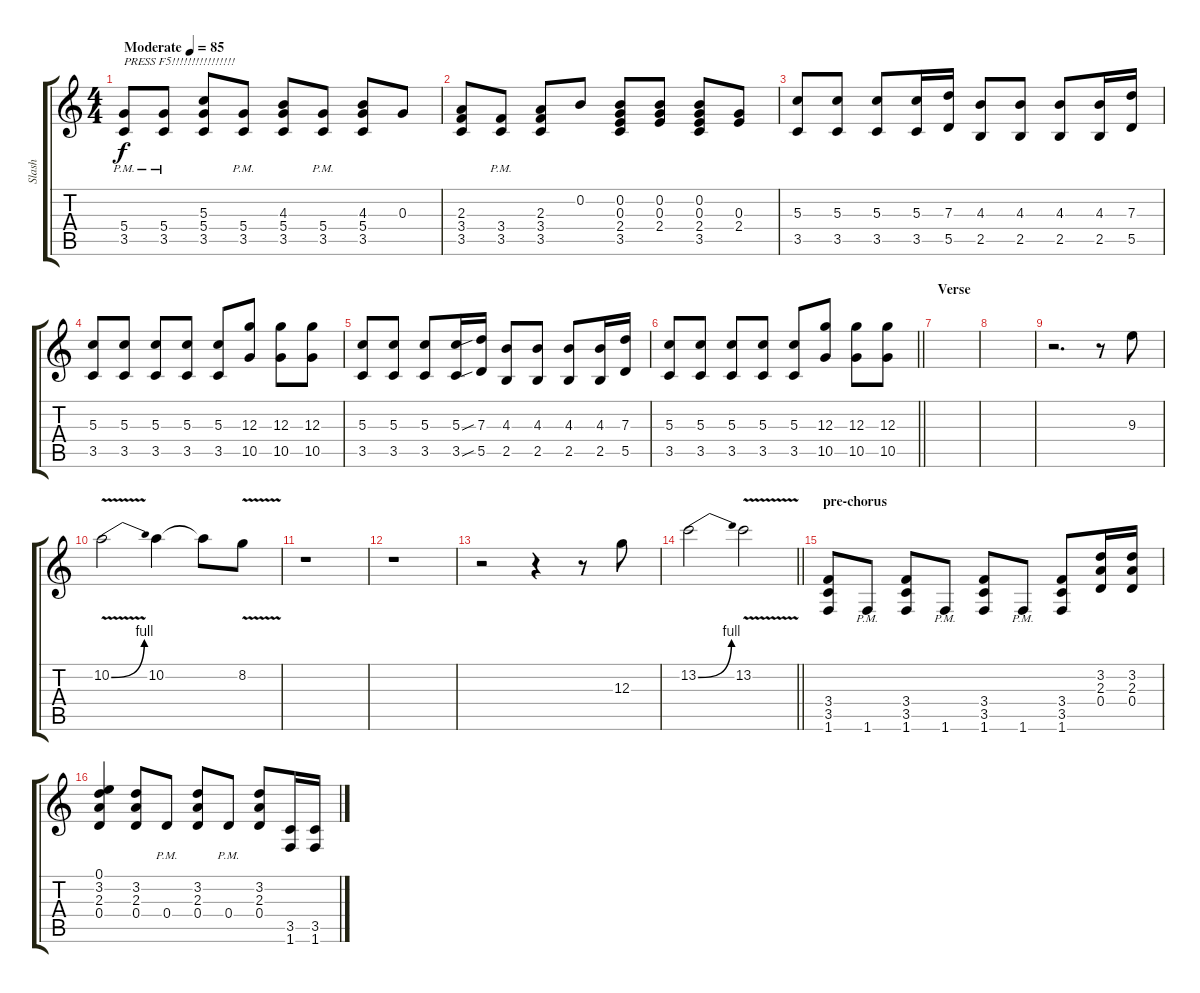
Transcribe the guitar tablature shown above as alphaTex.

\track ("Slash" "Slash") {instrument overdrivenguitar}
\staff {score tabs}
\tuning (E4 B3 G3 D3 A2 E2) {hide}
\ts (4 4)
\tempo (85 "Moderate")
\clef g2
\ks c
(5.4{pm} 3.5{pm}).8{txt "PRESS F5!!!!!!!!!!!!!!!!" dy f instrument overdrivenguitar} (5.4{pm} 3.5{pm}).8 (5.3 5.4 3.5).8 (5.4{pm} 3.5{pm}).8 (4.3 5.4 3.5).8 (5.4{pm} 3.5{pm}).8 (4.3 5.4 3.5).8 0.3.8 |
(2.3 3.4 3.5).8 (3.4{pm} 3.5{pm}).8 (2.3 3.4 3.5).8 0.2.8 (0.2 0.3 2.4 3.5).8 (0.2 0.3 2.4).8 (0.2 0.3 2.4 3.5).8 (0.3 2.4).8 |
(5.3 3.5).8 (5.3 3.5).8 (5.3 3.5).8 (5.3 3.5).16 (7.3 5.5).16 (4.3 2.5).8 (4.3 2.5).8 (4.3 2.5).8 (4.3 2.5).16 (7.3 5.5).16 |
(5.3 3.5).8 (5.3 3.5).8 (5.3 3.5).8 (5.3 3.5).8 (5.3 3.5).8 (12.3 10.5).8 (12.3 10.5).8 (12.3 10.5).8 |
(5.3 3.5).8 (5.3 3.5).8 (5.3 3.5).8 (5.3 3.5).16 (7.3{sib} 5.5{sib}).16 (4.3 2.5).8 (4.3 2.5).8 (4.3 2.5).8 (4.3 2.5).16 (7.3 5.5).16 |
\barLineRight lightlight
(5.3 3.5).8 (5.3 3.5).8 (5.3 3.5).8 (5.3 3.5).8 (5.3 3.5).8 (12.3 10.5).8 (12.3 10.5).8 (12.3 10.5).8 |
\section ("" "Verse")
|
|
r.2{d} r.8 9.3.8 |
10.2{be (bend 0 0 60 4) v}.2 10.2.4 10.2{t}.8 8.2{v}.8 |
r.1 |
r.1 |
r.2 r.4 r.8 12.3.8 |
\barLineRight lightlight
13.2{be (bend 0 0 60 4)}.2 13.2{v}.2 |
\section ("" "pre-chorus")
(3.4 3.5 1.6).8 1.6{pm}.8 (3.4 3.5 1.6).8 1.6{pm}.8 (3.4 3.5 1.6).8 1.6{pm}.8 (3.4 3.5 1.6).8 (3.2 2.3 0.4).16 (3.2 2.3 0.4).16 |
(0.1 3.2 2.3 0.4).4 (3.2 2.3 0.4).8 0.4{pm}.8 (3.2 2.3 0.4).8 0.4{pm}.8 (3.2 2.3 0.4).8 (3.5 1.6).16 (3.5 1.6).16
